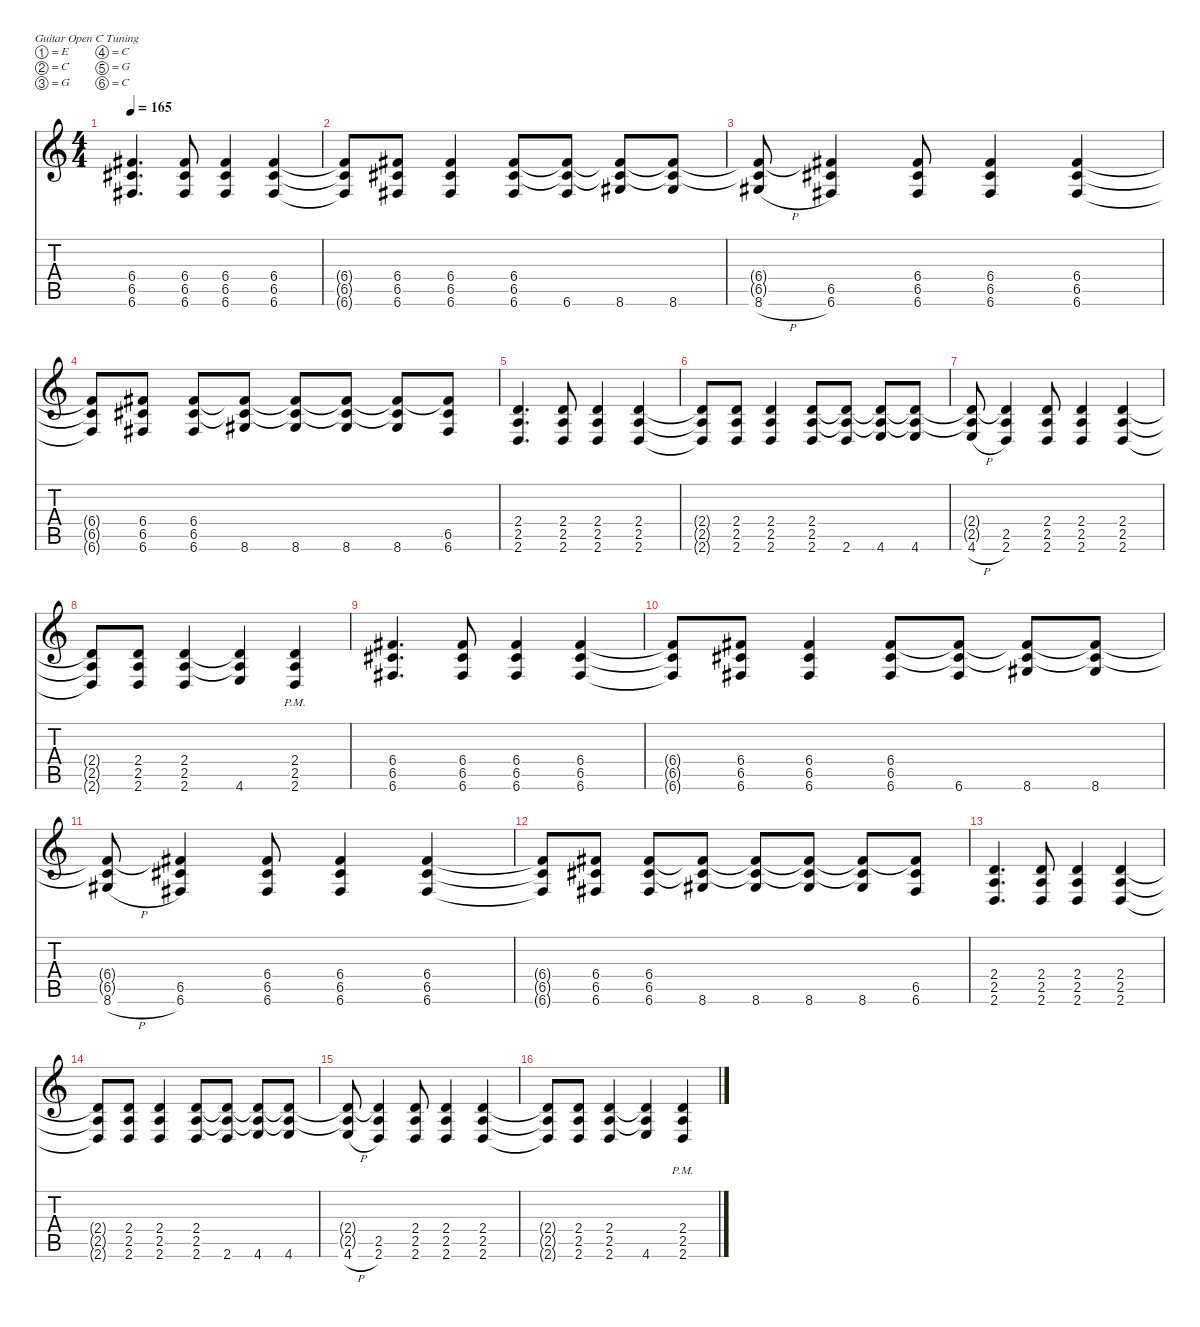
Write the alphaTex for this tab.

\defaultSystemsLayout 4
\hideDynamics
\bracketExtendMode nobrackets
\singleTrackTrackNamePolicy hidden
\multiTrackTrackNamePolicy hidden
\firstSystemTrackNameMode fullname
\firstSystemTrackNameOrientation horizontal
\otherSystemsTrackNameOrientation horizontal
\track ("Devin Townsend (Guitar 1)" "dist.guit.") {instrument distortionguitar}
\staff {score tabs}
\tuning (E4 C4 G3 C3 G2 C2)
\ts (4 4)
\tempo 165
\clef g2
\ks c
(6.4{acc #} 6.5{acc #} 6.6{acc #}).4{d dy f instrument distortionguitar beam Up} (6.4{acc #} 6.5{acc #} 6.6{acc #}).8{beam Up} (6.4{acc #} 6.5{acc #} 6.6{acc #}).4{beam Up} (6.4{acc #} 6.5{acc #} 6.6{acc #}).4{beam Up} |
(6.4{t acc #} 6.5{t acc #} 6.6{t acc #}).8{beam Up} (6.4{acc #} 6.5{acc #} 6.6{acc #}).8{beam Up} (6.4{acc #} 6.5{acc #} 6.6{acc #}).4{beam Up} (6.4{acc #} 6.5{acc #} 6.6{acc #}).8{beam Up} (6.4{t acc #} 6.5{t acc #} 6.6{acc #}).8{beam Up} (6.4{t acc #} 6.5{t acc #} 8.6{acc #}).8{beam Up} (6.4{t acc #} 6.5{t acc #} 8.6{acc #}).8{beam Up} |
(6.4{t acc #} 6.5{t acc #} 8.6{h acc #}).8{beam Up} (6.4{t acc #} 6.5{acc #} 6.6{acc #}).4{beam Up} (6.4{acc #} 6.5{acc #} 6.6{acc #}).8{beam Up} (6.4{acc #} 6.5{acc #} 6.6{acc #}).4{beam Up} (6.4{acc #} 6.5{acc #} 6.6{acc #}).4{beam Up} |
(6.4{t acc #} 6.5{t acc #} 6.6{t acc #}).8{beam Up} (6.4{acc #} 6.5{acc #} 6.6{acc #}).8{beam Up} (6.4{acc #} 6.5{acc #} 6.6{acc #}).8{beam Up} (6.4{t acc #} 6.5{t acc #} 8.6{acc #}).8{beam Up} (6.4{t acc #} 6.5{t acc #} 8.6{acc #}).8{beam Up} (6.4{t acc #} 6.5{t acc #} 8.6{acc #}).8{beam Up} (6.4{t acc #} 6.5{t acc #} 8.6{acc #}).8{beam Up} (6.4{t acc #} 6.5{acc #} 6.6{acc #}).8{beam Up} |
(2.4 2.5 2.6).4{d beam Up} (2.4 2.5 2.6).8{beam Up} (2.4 2.5 2.6).4{beam Up} (2.4 2.5 2.6).4{beam Up} |
(2.4{t} 2.5{t} 2.6{t}).8{beam Up} (2.4 2.5 2.6).8{beam Up} (2.4 2.5 2.6).4{beam Up} (2.4 2.5 2.6).8{beam Up} (2.4{t} 2.5{t} 2.6).8{beam Up} (2.4{t} 2.5{t} 4.6).8{beam Up} (2.4{t} 2.5{t} 4.6).8{beam Up} |
(2.4{t} 2.5{t} 4.6{h}).8{beam Up} (2.4{t} 2.5 2.6).4{beam Up} (2.4 2.5 2.6).8{beam Up} (2.4 2.5 2.6).4{beam Up} (2.4 2.5 2.6).4{beam Up} |
(2.4{t} 2.5{t} 2.6{t}).8{beam Up} (2.4 2.5 2.6).8{beam Up} (2.4 2.5 2.6).4{beam Up} (2.4{t} 2.5{t} 4.6).4{beam Up} (2.4{pm} 2.5{pm} 2.6{pm}).4{beam Up} |
(6.4{acc #} 6.5{acc #} 6.6{acc #}).4{d beam Up} (6.4{acc #} 6.5{acc #} 6.6{acc #}).8{beam Up} (6.4{acc #} 6.5{acc #} 6.6{acc #}).4{beam Up} (6.4{acc #} 6.5{acc #} 6.6{acc #}).4{beam Up} |
(6.4{t acc #} 6.5{t acc #} 6.6{t acc #}).8{beam Up} (6.4{acc #} 6.5{acc #} 6.6{acc #}).8{beam Up} (6.4{acc #} 6.5{acc #} 6.6{acc #}).4{beam Up} (6.4{acc #} 6.5{acc #} 6.6{acc #}).8{beam Up} (6.4{t acc #} 6.5{t acc #} 6.6{acc #}).8{beam Up} (6.4{t acc #} 6.5{t acc #} 8.6{acc #}).8{beam Up} (6.4{t acc #} 6.5{t acc #} 8.6{acc #}).8{beam Up} |
(6.4{t acc #} 6.5{t acc #} 8.6{h acc #}).8{beam Up} (6.4{t acc #} 6.5{acc #} 6.6{acc #}).4{beam Up} (6.4{acc #} 6.5{acc #} 6.6{acc #}).8{beam Up} (6.4{acc #} 6.5{acc #} 6.6{acc #}).4{beam Up} (6.4{acc #} 6.5{acc #} 6.6{acc #}).4{beam Up} |
(6.4{t acc #} 6.5{t acc #} 6.6{t acc #}).8{beam Up} (6.4{acc #} 6.5{acc #} 6.6{acc #}).8{beam Up} (6.4{acc #} 6.5{acc #} 6.6{acc #}).8{beam Up} (6.4{t acc #} 6.5{t acc #} 8.6{acc #}).8{beam Up} (6.4{t acc #} 6.5{t acc #} 8.6{acc #}).8{beam Up} (6.4{t acc #} 6.5{t acc #} 8.6{acc #}).8{beam Up} (6.4{t acc #} 6.5{t acc #} 8.6{acc #}).8{beam Up} (6.4{t acc #} 6.5{acc #} 6.6{acc #}).8{beam Up} |
(2.4 2.5 2.6).4{d beam Up} (2.4 2.5 2.6).8{beam Up} (2.4 2.5 2.6).4{beam Up} (2.4 2.5 2.6).4{beam Up} |
(2.4{t} 2.5{t} 2.6{t}).8{beam Up} (2.4 2.5 2.6).8{beam Up} (2.4 2.5 2.6).4{beam Up} (2.4 2.5 2.6).8{beam Up} (2.4{t} 2.5{t} 2.6).8{beam Up} (2.4{t} 2.5{t} 4.6).8{beam Up} (2.4{t} 2.5{t} 4.6).8{beam Up} |
(2.4{t} 2.5{t} 4.6{h}).8{beam Up} (2.4{t} 2.5 2.6).4{beam Up} (2.4 2.5 2.6).8{beam Up} (2.4 2.5 2.6).4{beam Up} (2.4 2.5 2.6).4{beam Up} |
(2.4{t} 2.5{t} 2.6{t}).8{beam Up} (2.4 2.5 2.6).8{beam Up} (2.4 2.5 2.6).4{beam Up} (2.4{t} 2.5{t} 4.6).4{beam Up} (2.4{pm} 2.5{pm} 2.6{pm}).4{beam Up}
